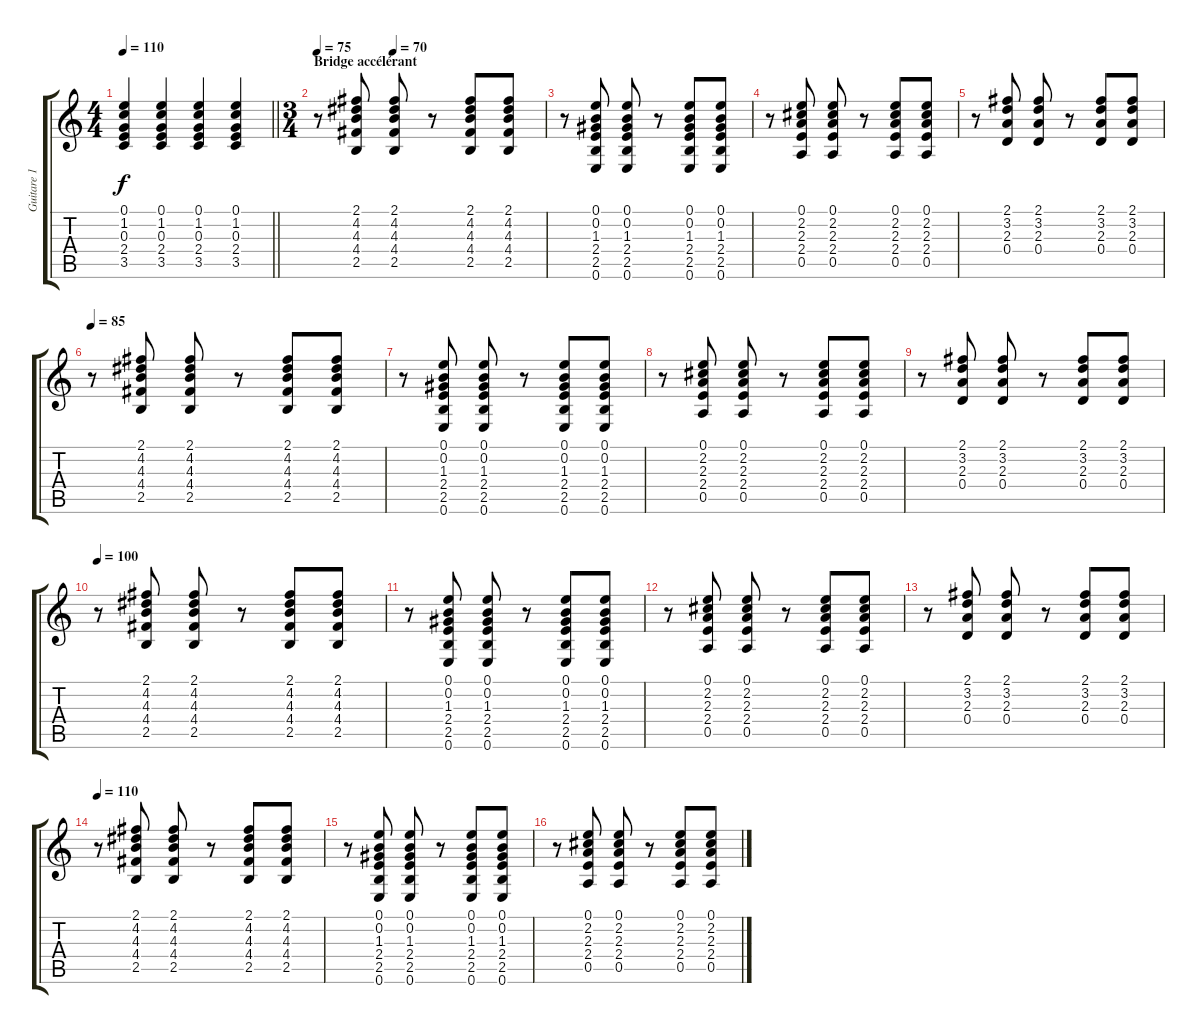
\track ("Guitare 1" "Guitare 1") {instrument acousticguitarsteel}
\staff {score tabs}
\tuning (E4 B3 G3 D3 A2 E2) {hide}
\ts (4 4)
\tempo 110
\clef g2
\barLineRight lightlight
\ks c
(0.1 1.2 0.3 2.4 3.5).4{dy f} (0.1 1.2 0.3 2.4 3.5).4 (0.1 1.2 0.3 2.4 3.5).4 (0.1 1.2 0.3 2.4 3.5).4 |
\ts (3 4)
\section ("" "Bridge accélérant")
\tempo 75
\tempo (70 0.3333333333333333)
r.8 (2.1 4.2 4.3 4.4 2.5).8 (2.1 4.2 4.3 4.4 2.5).8 r.8 (2.1 4.2 4.3 4.4 2.5).8 (2.1 4.2 4.3 4.4 2.5).8 |
r.8 (0.1 0.2 1.3 2.4 2.5 0.6).8 (0.1 0.2 1.3 2.4 2.5 0.6).8 r.8 (0.1 0.2 1.3 2.4 2.5 0.6).8 (0.1 0.2 1.3 2.4 2.5 0.6).8 |
r.8 (0.1 2.2 2.3 2.4 0.5).8 (0.1 2.2 2.3 2.4 0.5).8 r.8 (0.1 2.2 2.3 2.4 0.5).8 (0.1 2.2 2.3 2.4 0.5).8 |
r.8 (2.1 3.2 2.3 0.4).8 (2.1 3.2 2.3 0.4).8 r.8 (2.1 3.2 2.3 0.4).8 (2.1 3.2 2.3 0.4).8 |
\tempo 85
r.8 (2.1 4.2 4.3 4.4 2.5).8 (2.1 4.2 4.3 4.4 2.5).8 r.8 (2.1 4.2 4.3 4.4 2.5).8 (2.1 4.2 4.3 4.4 2.5).8 |
r.8 (0.1 0.2 1.3 2.4 2.5 0.6).8 (0.1 0.2 1.3 2.4 2.5 0.6).8 r.8 (0.1 0.2 1.3 2.4 2.5 0.6).8 (0.1 0.2 1.3 2.4 2.5 0.6).8 |
r.8 (0.1 2.2 2.3 2.4 0.5).8 (0.1 2.2 2.3 2.4 0.5).8 r.8 (0.1 2.2 2.3 2.4 0.5).8 (0.1 2.2 2.3 2.4 0.5).8 |
r.8 (2.1 3.2 2.3 0.4).8 (2.1 3.2 2.3 0.4).8 r.8 (2.1 3.2 2.3 0.4).8 (2.1 3.2 2.3 0.4).8 |
\tempo 100
r.8 (2.1 4.2 4.3 4.4 2.5).8 (2.1 4.2 4.3 4.4 2.5).8 r.8 (2.1 4.2 4.3 4.4 2.5).8 (2.1 4.2 4.3 4.4 2.5).8 |
r.8 (0.1 0.2 1.3 2.4 2.5 0.6).8 (0.1 0.2 1.3 2.4 2.5 0.6).8 r.8 (0.1 0.2 1.3 2.4 2.5 0.6).8 (0.1 0.2 1.3 2.4 2.5 0.6).8 |
r.8 (0.1 2.2 2.3 2.4 0.5).8 (0.1 2.2 2.3 2.4 0.5).8 r.8 (0.1 2.2 2.3 2.4 0.5).8 (0.1 2.2 2.3 2.4 0.5).8 |
r.8 (2.1 3.2 2.3 0.4).8 (2.1 3.2 2.3 0.4).8 r.8 (2.1 3.2 2.3 0.4).8 (2.1 3.2 2.3 0.4).8 |
\tempo 110
r.8 (2.1 4.2 4.3 4.4 2.5).8 (2.1 4.2 4.3 4.4 2.5).8 r.8 (2.1 4.2 4.3 4.4 2.5).8 (2.1 4.2 4.3 4.4 2.5).8 |
r.8 (0.1 0.2 1.3 2.4 2.5 0.6).8 (0.1 0.2 1.3 2.4 2.5 0.6).8 r.8 (0.1 0.2 1.3 2.4 2.5 0.6).8 (0.1 0.2 1.3 2.4 2.5 0.6).8 |
r.8 (0.1 2.2 2.3 2.4 0.5).8 (0.1 2.2 2.3 2.4 0.5).8 r.8 (0.1 2.2 2.3 2.4 0.5).8 (0.1 2.2 2.3 2.4 0.5).8
